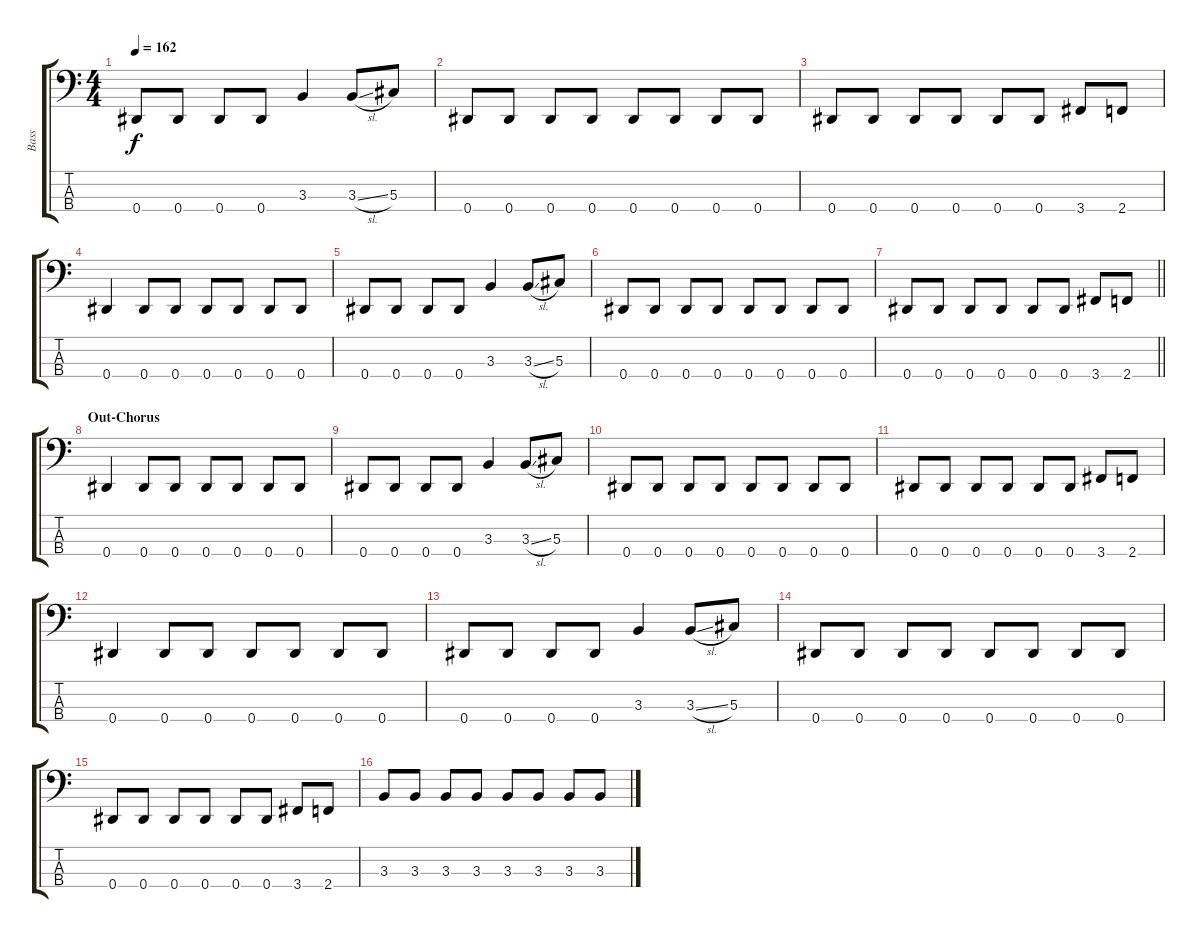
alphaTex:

\track ("Bass" "Bass") {instrument electricbasspick}
\staff {score tabs}
\tuning (Gb2 Db2 Ab1 Eb1) {hide}
\ts (4 4)
\tempo 162
\clef f4
\ks c
0.4.8{dy f} 0.4.8 0.4.8 0.4.8 3.3.4 3.3{sl}.8 5.3.8 |
0.4.8 0.4.8 0.4.8 0.4.8 0.4.8 0.4.8 0.4.8 0.4.8 |
0.4.8 0.4.8 0.4.8 0.4.8 0.4.8 0.4.8 3.4.8 2.4.8 |
0.4.4 0.4.8 0.4.8 0.4.8 0.4.8 0.4.8 0.4.8 |
0.4.8 0.4.8 0.4.8 0.4.8 3.3.4 3.3{sl}.8 5.3.8 |
0.4.8 0.4.8 0.4.8 0.4.8 0.4.8 0.4.8 0.4.8 0.4.8 |
\barLineRight lightlight
0.4.8 0.4.8 0.4.8 0.4.8 0.4.8 0.4.8 3.4.8 2.4.8 |
\section ("" "Out-Chorus")
0.4.4 0.4.8 0.4.8 0.4.8 0.4.8 0.4.8 0.4.8 |
0.4.8 0.4.8 0.4.8 0.4.8 3.3.4 3.3{sl}.8 5.3.8 |
0.4.8 0.4.8 0.4.8 0.4.8 0.4.8 0.4.8 0.4.8 0.4.8 |
0.4.8 0.4.8 0.4.8 0.4.8 0.4.8 0.4.8 3.4.8 2.4.8 |
0.4.4 0.4.8 0.4.8 0.4.8 0.4.8 0.4.8 0.4.8 |
0.4.8 0.4.8 0.4.8 0.4.8 3.3.4 3.3{sl}.8 5.3.8 |
0.4.8 0.4.8 0.4.8 0.4.8 0.4.8 0.4.8 0.4.8 0.4.8 |
0.4.8 0.4.8 0.4.8 0.4.8 0.4.8 0.4.8 3.4.8 2.4.8 |
3.3.8 3.3.8 3.3.8 3.3.8 3.3.8 3.3.8 3.3.8 3.3.8
